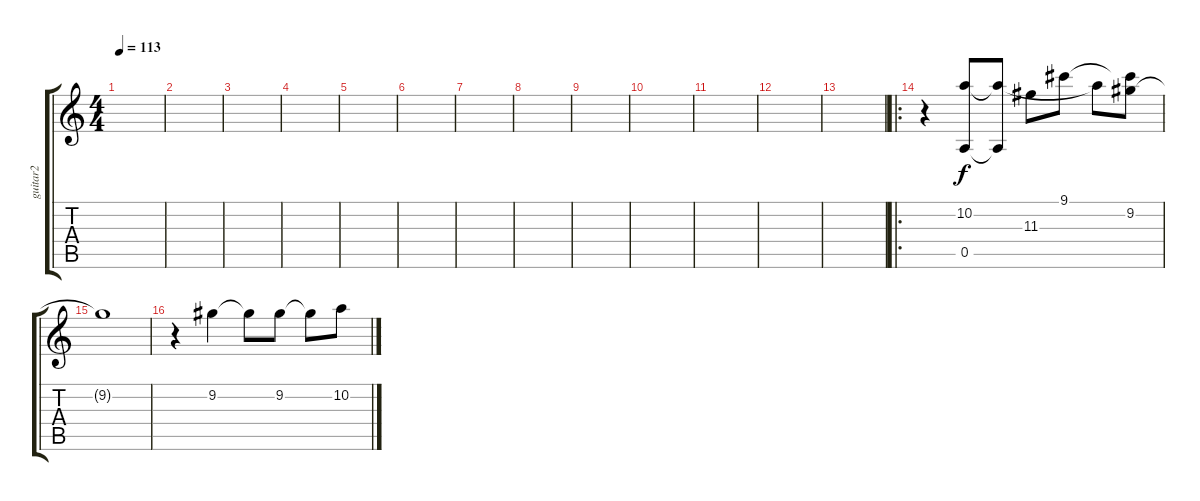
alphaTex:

\track ("guitar2" "guitar2") {instrument electricguitarjazz}
\staff {score tabs}
\tuning (E4 B3 G3 D3 A2 E2) {hide}
\ts (4 4)
\tempo 113
\clef g2
\ks c
|
|
|
|
|
|
|
|
|
|
|
|
|
\ro
r.4 (10.2 0.5).8 (10.2{t} 0.5{t}).8 11.3.8 9.1.8 10.2{t}.8 (9.1{t} 9.2).8 |
9.2{t}.1 |
r.4 9.2.4 9.2{t}.8 9.2.8 9.2{t}.8 10.2.8
